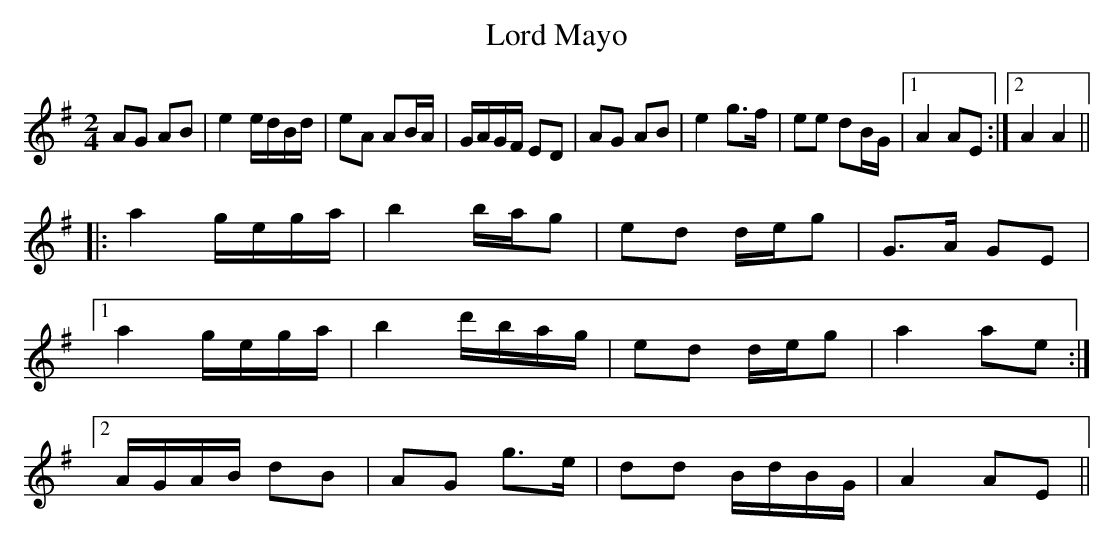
X:1
T:Lord Mayo
M:2/4
L:1/8
K:ADor
AG AB|e2 e/d/B/d/|eA AB/A/|G/A/G/F/ ED|\
AG AB|e2 g>f|ee dB/G/|1 A2 AE:|2 A2 A2||
|:a2 g/e/g/a/|b2 b/a/g|ed d/e/g|G>A GE|
[1 a2 g/e/g/a/|b2 d'/b/a/g/|ed d/e/g|a2 ae:|
[2 A/G/A/B/ dB|AG g>e|dd B/d/B/G/|A2 AE||
